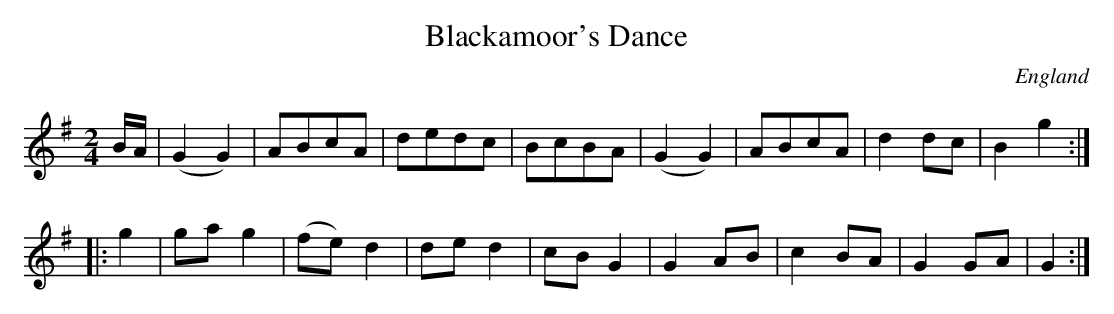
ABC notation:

X:1
T:Blackamoor's Dance
L:1/8
M:2/4
O:England
K:G
B/A/ |\
(G2 G2) | ABcA | dedc | BcBA | (G2 G2) | ABcA | d2dc | B2g2 ::
g2 |\
ga g2 | (fe) d2 | de d2 | cB G2 | G2AB | c2 BA | G2 GA | G2 :|
